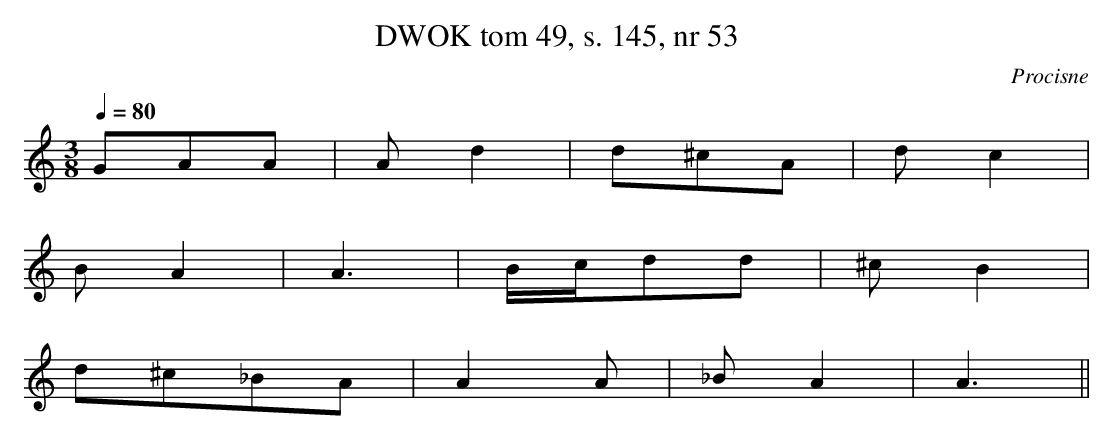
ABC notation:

X:1
T: DWOK tom 49, s. 145, nr 53
L:1/8
O:Procisne
M:3/8
K:C
Q:1/4=80
GAA|Ad2|d^cA|dc2|
BA2|A3|B/2c/2dd|^cB2|
d^c_BA|A2A|_BA2|A3||
